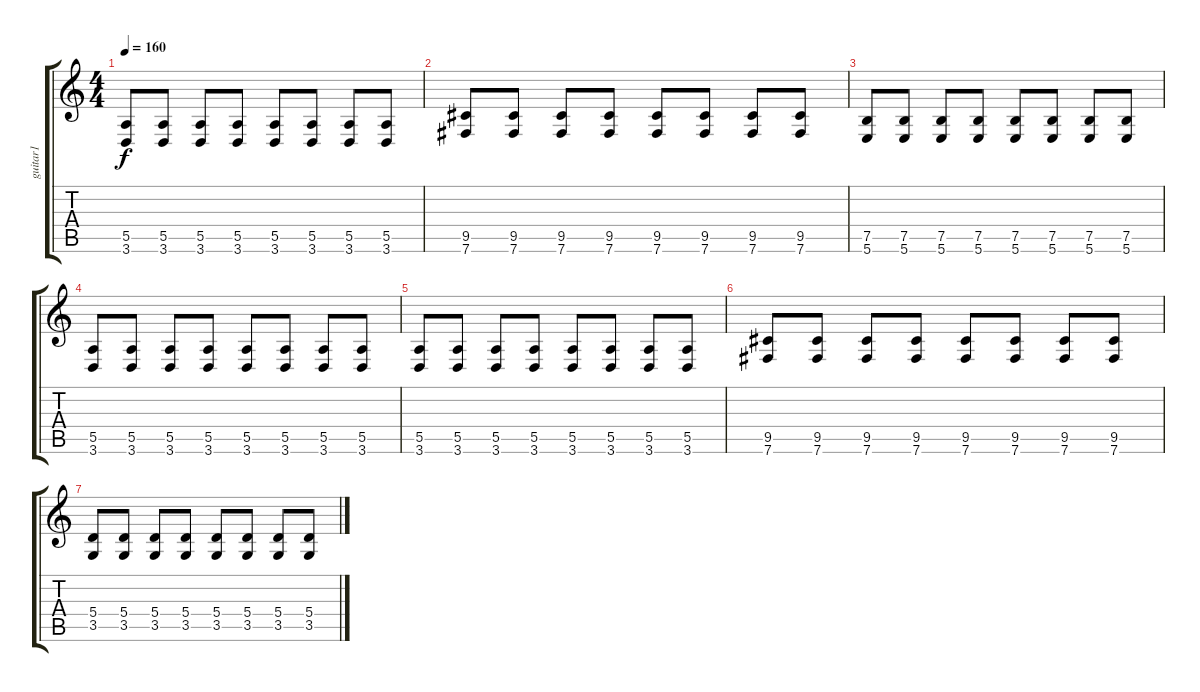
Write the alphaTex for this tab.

\track ("guitar1" "guitar1") {instrument distortionguitar}
\staff {score tabs}
\tuning (B3 Gb3 D3 A2 E2 B1) {hide}
\ts (4 4)
\tempo 160
\clef g2
\ks c
(5.5 3.6).8{dy f} (5.5 3.6).8 (5.5 3.6).8 (5.5 3.6).8 (5.5 3.6).8 (5.5 3.6).8 (5.5 3.6).8 (5.5 3.6).8 |
(9.5 7.6).8 (9.5 7.6).8 (9.5 7.6).8 (9.5 7.6).8 (9.5 7.6).8 (9.5 7.6).8 (9.5 7.6).8 (9.5 7.6).8 |
(7.5 5.6).8 (7.5 5.6).8 (7.5 5.6).8 (7.5 5.6).8 (7.5 5.6).8 (7.5 5.6).8 (7.5 5.6).8 (7.5 5.6).8 |
(5.5 3.6).8{volume 0} (5.5 3.6).8 (5.5 3.6).8 (5.5 3.6).8 (5.5 3.6).8 (5.5 3.6).8 (5.5 3.6).8 (5.5 3.6).8 |
(5.5 3.6).8 (5.5 3.6).8 (5.5 3.6).8 (5.5 3.6).8 (5.5 3.6).8 (5.5 3.6).8 (5.5 3.6).8 (5.5 3.6).8 |
(9.5 7.6).8 (9.5 7.6).8 (9.5 7.6).8 (9.5 7.6).8 (9.5 7.6).8 (9.5 7.6).8 (9.5 7.6).8 (9.5 7.6).8 |
(5.4 3.5).8 (5.4 3.5).8 (5.4 3.5).8 (5.4 3.5).8 (5.4 3.5).8 (5.4 3.5).8 (5.4 3.5).8 (5.4 3.5).8
